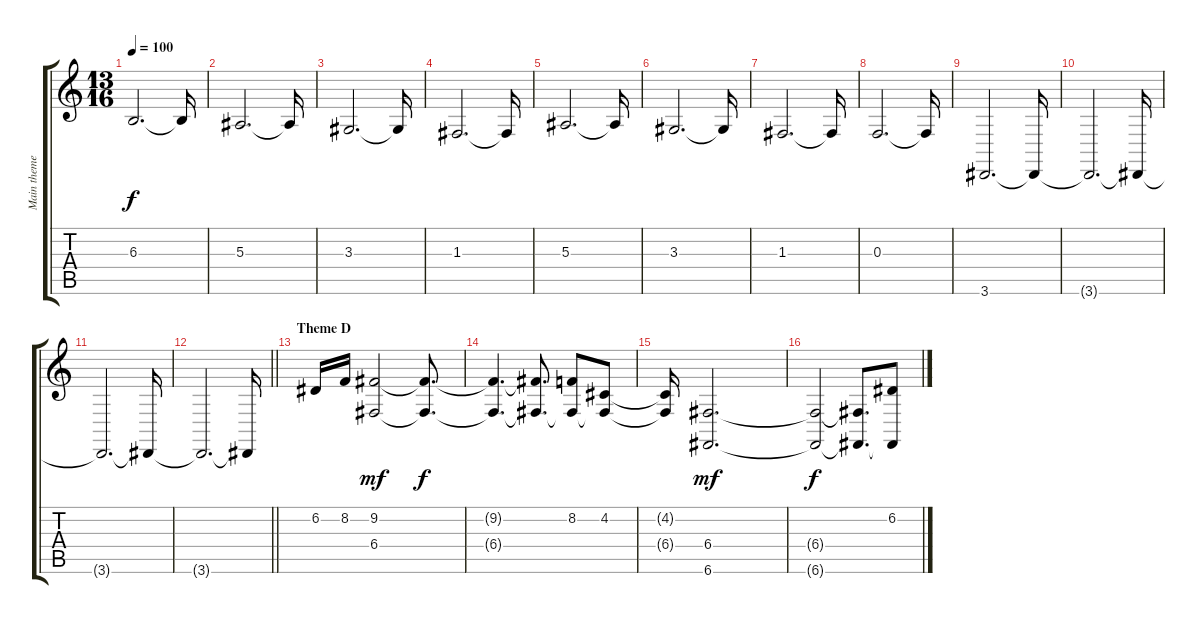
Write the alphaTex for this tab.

\track ("Main theme" "Main theme") {instrument trombone}
\staff {score tabs}
\tuning (D4 A3 F3 C3 G2 C2) {hide}
\ts (13 16)
\tempo 100
\clef g2
\ks c
6.3.2{d dy f balance 4} 6.3{t}.16 |
5.3.2{d} 5.3{t}.16 |
3.3.2{d} 3.3{t}.16 |
1.3.2{d} 1.3{t}.16 |
5.3.2{d} 5.3{t}.16 |
3.3.2{d} 3.3{t}.16 |
1.3.2{d} 1.3{t}.16 |
0.3.2{d} 0.3{t}.16 |
3.6.2{d} 3.6{t}.16 |
3.6{t}.2{d} 3.6{t}.16 |
3.6{t}.2{d} 3.6{t}.16 |
\barLineRight lightlight
3.6{t}.2{d} 3.6{t}.16 |
\section ("" "Theme D")
6.2.16{volume 10 balance 8 instrument trombone} 8.2.16 (9.2 6.4).2{dy mf} (9.2{t} 6.4{t}).8{d dy f} |
(9.2{t} 6.4{t}).4{d} (9.2{t} 6.4{t}).8{d} (8.2 6.4{t}).8 (4.2 6.4{t}).8 |
(4.2{t} 6.4{t}).16 (6.4 6.6).2{d dy mf} |
(6.4{t} 6.6{t}).2{dy f} (6.4{t} 6.6{t}).8{d} (6.2 6.6{t}).8
